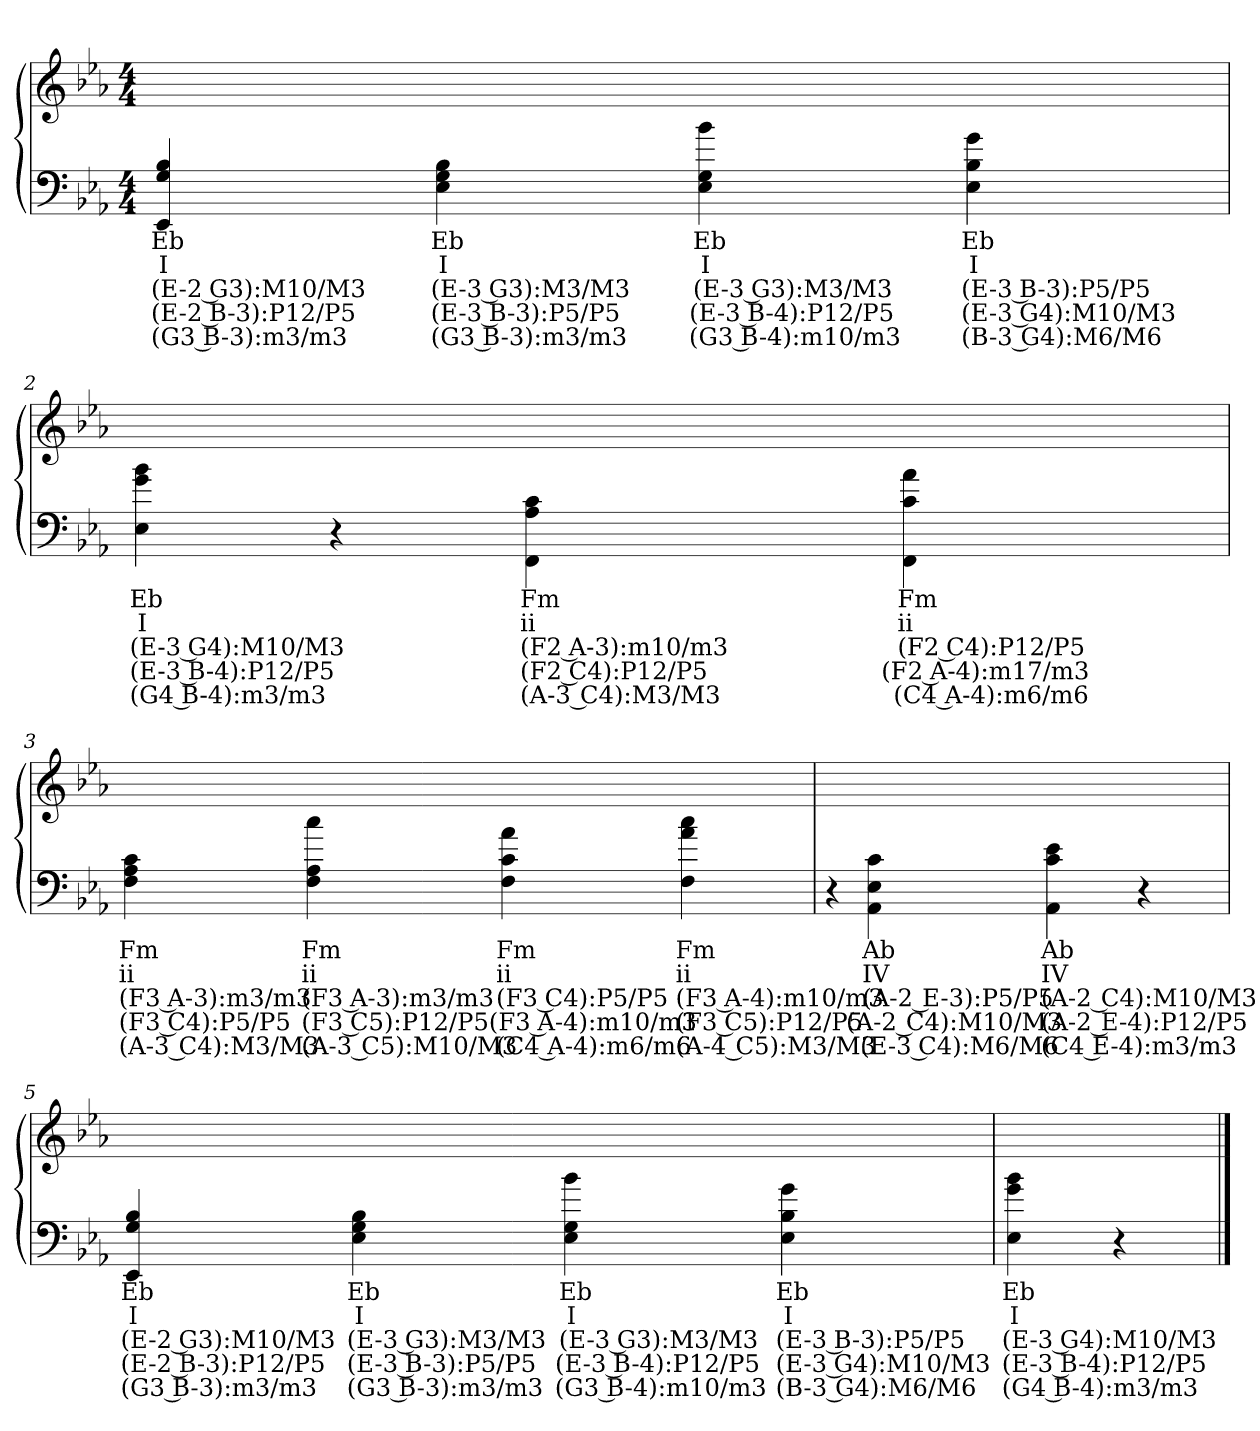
**kern	**text	**text	**text	**text	**text	**kern
*part2	*part2	*part2	*part2	*part2	*part2	*part1
*staff2	*staff2	*staff2	*staff2	*staff2	*staff2	*staff1
*clefF4	*	*	*	*	*	*clefG2
*k[b-e-a-]	*	*	*	*	*	*k[b-e-a-]
*E-:	*	*	*	*	*	*E-:
*M4/4	*	*	*	*	*	*M4/4
*MM60	*	*	*	*	*	*MM60
=1	=1	=1	=1	=1	=1	=1
4EE- 4G 4B-	Eb	I	(E-2 G3):M10/M3	(E-2 B-3):P12/P5	(G3 B-3):m3/m3	1ryy
4E- 4G 4B-	Eb	I	(E-3 G3):M3/M3	(E-3 B-3):P5/P5	(G3 B-3):m3/m3	.
4E- 4G 4b-	Eb	I	(E-3 G3):M3/M3	(E-3 B-4):P12/P5	(G3 B-4):m10/m3	.
4E- 4B- 4g	Eb	I	(E-3 B-3):P5/P5	(E-3 G4):M10/M3	(B-3 G4):M6/M6	.
=2	=2	=2	=2	=2	=2	=2
4E- 4g 4b-	Eb	I	(E-3 G4):M10/M3	(E-3 B-4):P12/P5	(G4 B-4):m3/m3	1ryy
4r	.	.	.	.	.	.
4FF 4A- 4c	Fm	ii	(F2 A-3):m10/m3	(F2 C4):P12/P5	(A-3 C4):M3/M3	.
4FF 4c 4a-	Fm	ii	(F2 C4):P12/P5	(F2 A-4):m17/m3	(C4 A-4):m6/m6	.
=3	=3	=3	=3	=3	=3	=3
4F 4A- 4c	Fm	ii	(F3 A-3):m3/m3	(F3 C4):P5/P5	(A-3 C4):M3/M3	1ryy
4F 4A- 4cc	Fm	ii	(F3 A-3):m3/m3	(F3 C5):P12/P5	(A-3 C5):M10/M3	.
4F 4c 4a-	Fm	ii	(F3 C4):P5/P5	(F3 A-4):m10/m3	(C4 A-4):m6/m6	.
4F 4a- 4cc	Fm	ii	(F3 A-4):m10/m3	(F3 C5):P12/P5	(A-4 C5):M3/M3	.
=4	=4	=4	=4	=4	=4	=4
4r	.	.	.	.	.	1ryy
4AA- 4E- 4c	Ab	IV	(A-2 E-3):P5/P5	(A-2 C4):M10/M3	(E-3 C4):M6/M6	.
4AA- 4c 4e-	Ab	IV	(A-2 C4):M10/M3	(A-2 E-4):P12/P5	(C4 E-4):m3/m3	.
4r	.	.	.	.	.	.
=5	=5	=5	=5	=5	=5	=5
4EE- 4G 4B-	Eb	I	(E-2 G3):M10/M3	(E-2 B-3):P12/P5	(G3 B-3):m3/m3	1ryy
4E- 4G 4B-	Eb	I	(E-3 G3):M3/M3	(E-3 B-3):P5/P5	(G3 B-3):m3/m3	.
4E- 4G 4b-	Eb	I	(E-3 G3):M3/M3	(E-3 B-4):P12/P5	(G3 B-4):m10/m3	.
4E- 4B- 4g	Eb	I	(E-3 B-3):P5/P5	(E-3 G4):M10/M3	(B-3 G4):M6/M6	.
=6	=6	=6	=6	=6	=6	=6
4E- 4g 4b-	Eb	I	(E-3 G4):M10/M3	(E-3 B-4):P12/P5	(G4 B-4):m3/m3	2ryy
4r	.	.	.	.	.	.
==	==	==	==	==	==	==
*-	*-	*-	*-	*-	*-	*-
